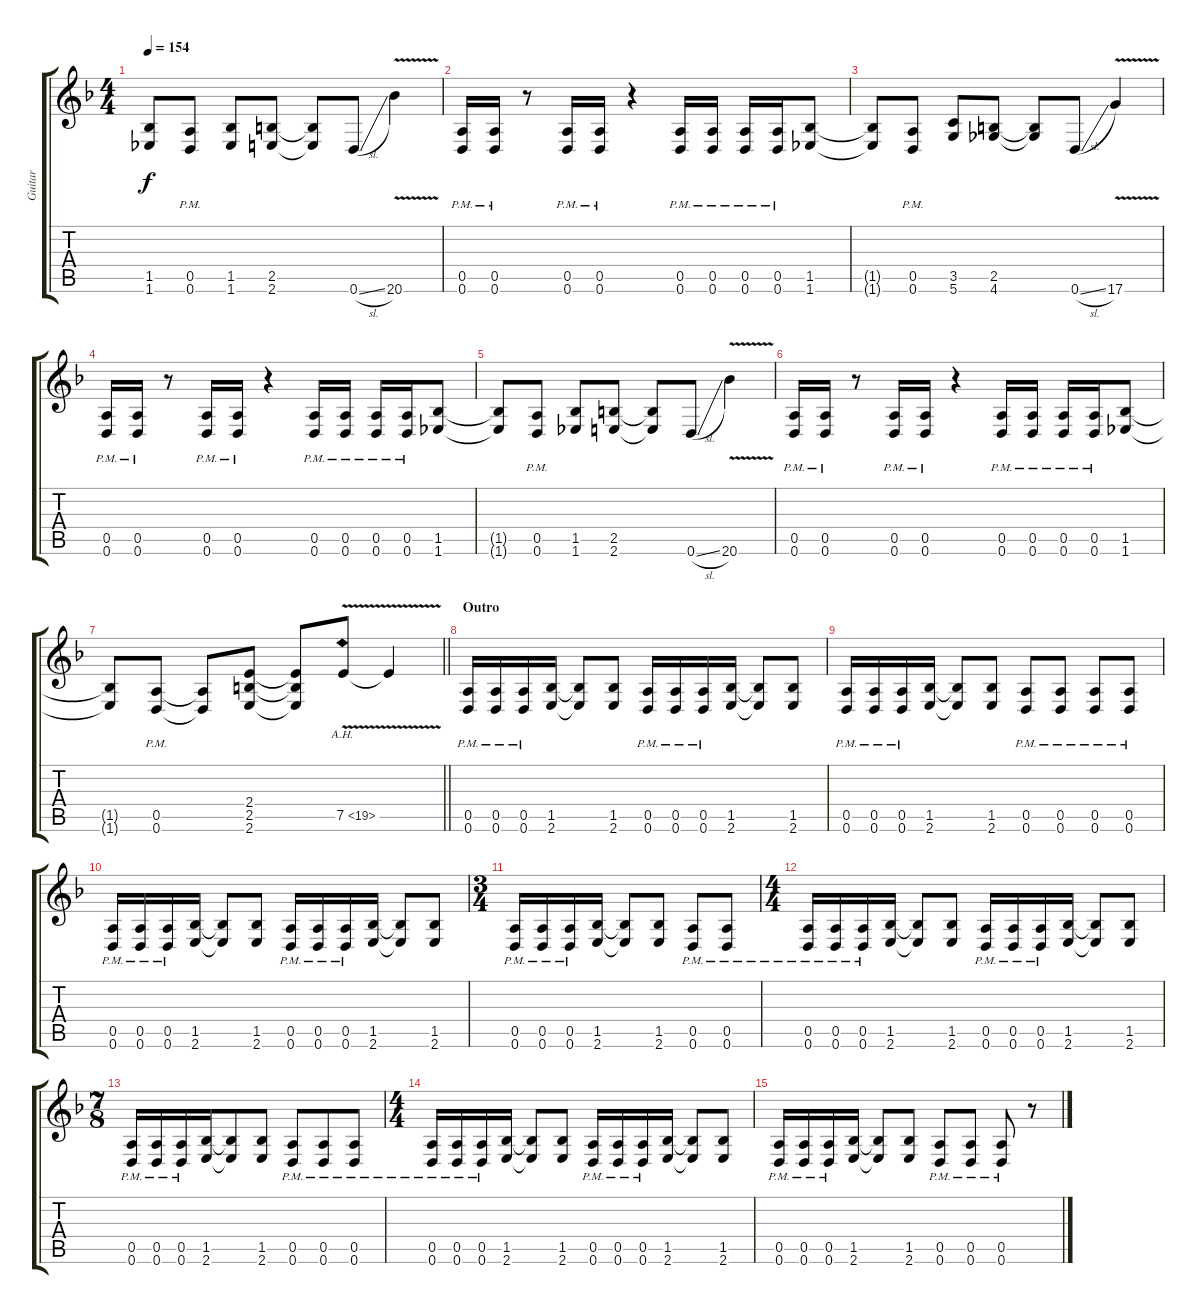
\track ("Guitar" "Guitar") {instrument distortionguitar}
\staff {score tabs}
\tuning (E4 B3 G3 D3 A2 D2) {hide}
\ts (4 4)
\tempo 154
\clef g2
\ks dminor
(1.5{t} 1.6{t}).8{dy f} (0.5{pm} 0.6{pm}).8 (1.5 1.6).8 (2.5 2.6).8 (2.5{t} 2.6{t}).8 0.6{sl}.8 20.6{v}.4 |
(0.5{pm} 0.6{pm}).16 (0.5{pm} 0.6{pm}).16 r.8 (0.5{pm} 0.6{pm}).16 (0.5{pm} 0.6{pm}).16 r.4 (0.5{pm} 0.6{pm}).16 (0.5{pm} 0.6{pm}).16 (0.5{pm} 0.6{pm}).16 (0.5{pm} 0.6{pm}).16 (1.5 1.6).8 |
(1.5{t} 1.6{t}).8 (0.5{pm} 0.6{pm}).8 (3.5 5.6).8 (2.5 4.6).8 (2.5{t} 4.6{t}).8 0.6{sl}.8 17.6{v}.4 |
(0.5{pm} 0.6{pm}).16 (0.5{pm} 0.6{pm}).16 r.8 (0.5{pm} 0.6{pm}).16 (0.5{pm} 0.6{pm}).16 r.4 (0.5{pm} 0.6{pm}).16 (0.5{pm} 0.6{pm}).16 (0.5{pm} 0.6{pm}).16 (0.5{pm} 0.6{pm}).16 (1.5 1.6).8 |
(1.5{t} 1.6{t}).8 (0.5{pm} 0.6{pm}).8 (1.5 1.6).8 (2.5 2.6).8 (2.5{t} 2.6{t}).8 0.6{sl}.8 20.6{v}.4 |
(0.5{pm} 0.6{pm}).16 (0.5{pm} 0.6{pm}).16 r.8 (0.5{pm} 0.6{pm}).16 (0.5{pm} 0.6{pm}).16 r.4 (0.5{pm} 0.6{pm}).16 (0.5{pm} 0.6{pm}).16 (0.5{pm} 0.6{pm}).16 (0.5{pm} 0.6{pm}).16 (1.5 1.6).8 |
\barLineRight lightlight
(1.5{t} 1.6{t}).8 (0.5{pm} 0.6{pm}).8 (0.5{t} 0.6{t}).8 (2.4 2.5 2.6).8 (2.4{t} 2.5{t} 2.6{t}).8 7.5{ah 12 v}.8 7.5{v t}.4 |
\section ("" "Outro")
(0.5{pm} 0.6{pm}).16 (0.5{pm} 0.6{pm}).16 (0.5{pm} 0.6{pm}).16 (1.5 2.6).16 (1.5{t} 2.6{t}).8 (1.5 2.6).8 (0.5{pm} 0.6{pm}).16 (0.5{pm} 0.6{pm}).16 (0.5{pm} 0.6{pm}).16 (1.5 2.6).16 (1.5{t} 2.6{t}).8 (1.5 2.6).8 |
(0.5{pm} 0.6{pm}).16 (0.5{pm} 0.6{pm}).16 (0.5{pm} 0.6{pm}).16 (1.5 2.6).16 (1.5{t} 2.6{t}).8 (1.5 2.6).8 (0.5{pm} 0.6{pm}).8 (0.5{pm} 0.6{pm}).8 (0.5{pm} 0.6{pm}).8 (0.5{pm} 0.6{pm}).8 |
(0.5{pm} 0.6{pm}).16 (0.5{pm} 0.6{pm}).16 (0.5{pm} 0.6{pm}).16 (1.5 2.6).16 (1.5{t} 2.6{t}).8 (1.5 2.6).8 (0.5{pm} 0.6{pm}).16 (0.5{pm} 0.6{pm}).16 (0.5{pm} 0.6{pm}).16 (1.5 2.6).16 (1.5{t} 2.6{t}).8 (1.5 2.6).8 |
\ts (3 4)
(0.5{pm} 0.6{pm}).16 (0.5{pm} 0.6{pm}).16 (0.5{pm} 0.6{pm}).16 (1.5 2.6).16 (1.5{t} 2.6{t}).8 (1.5 2.6).8 (0.5{pm} 0.6{pm}).8 (0.5{pm} 0.6{pm}).8 |
\ts (4 4)
(0.5{pm} 0.6{pm}).16 (0.5{pm} 0.6{pm}).16 (0.5{pm} 0.6{pm}).16 (1.5 2.6).16 (1.5{t} 2.6{t}).8 (1.5 2.6).8 (0.5{pm} 0.6{pm}).16 (0.5{pm} 0.6{pm}).16 (0.5{pm} 0.6{pm}).16 (1.5 2.6).16 (1.5{t} 2.6{t}).8 (1.5 2.6).8 |
\ts (7 8)
(0.5{pm} 0.6{pm}).16 (0.5{pm} 0.6{pm}).16 (0.5{pm} 0.6{pm}).16 (1.5 2.6).16 (1.5{t} 2.6{t}).8 (1.5 2.6).8 (0.5{pm} 0.6{pm}).8 (0.5{pm} 0.6{pm}).8 (0.5{pm} 0.6{pm}).8 |
\ts (4 4)
(0.5{pm} 0.6{pm}).16 (0.5{pm} 0.6{pm}).16 (0.5{pm} 0.6{pm}).16 (1.5 2.6).16 (1.5{t} 2.6{t}).8 (1.5 2.6).8 (0.5{pm} 0.6{pm}).16 (0.5{pm} 0.6{pm}).16 (0.5{pm} 0.6{pm}).16 (1.5 2.6).16 (1.5{t} 2.6{t}).8 (1.5 2.6).8 |
(0.5{pm} 0.6{pm}).16 (0.5{pm} 0.6{pm}).16 (0.5{pm} 0.6{pm}).16 (1.5 2.6).16 (1.5{t} 2.6{t}).8 (1.5 2.6).8 (0.5{pm} 0.6{pm}).8 (0.5{pm} 0.6{pm}).8 (0.5{pm} 0.6{pm}).8 r.8
